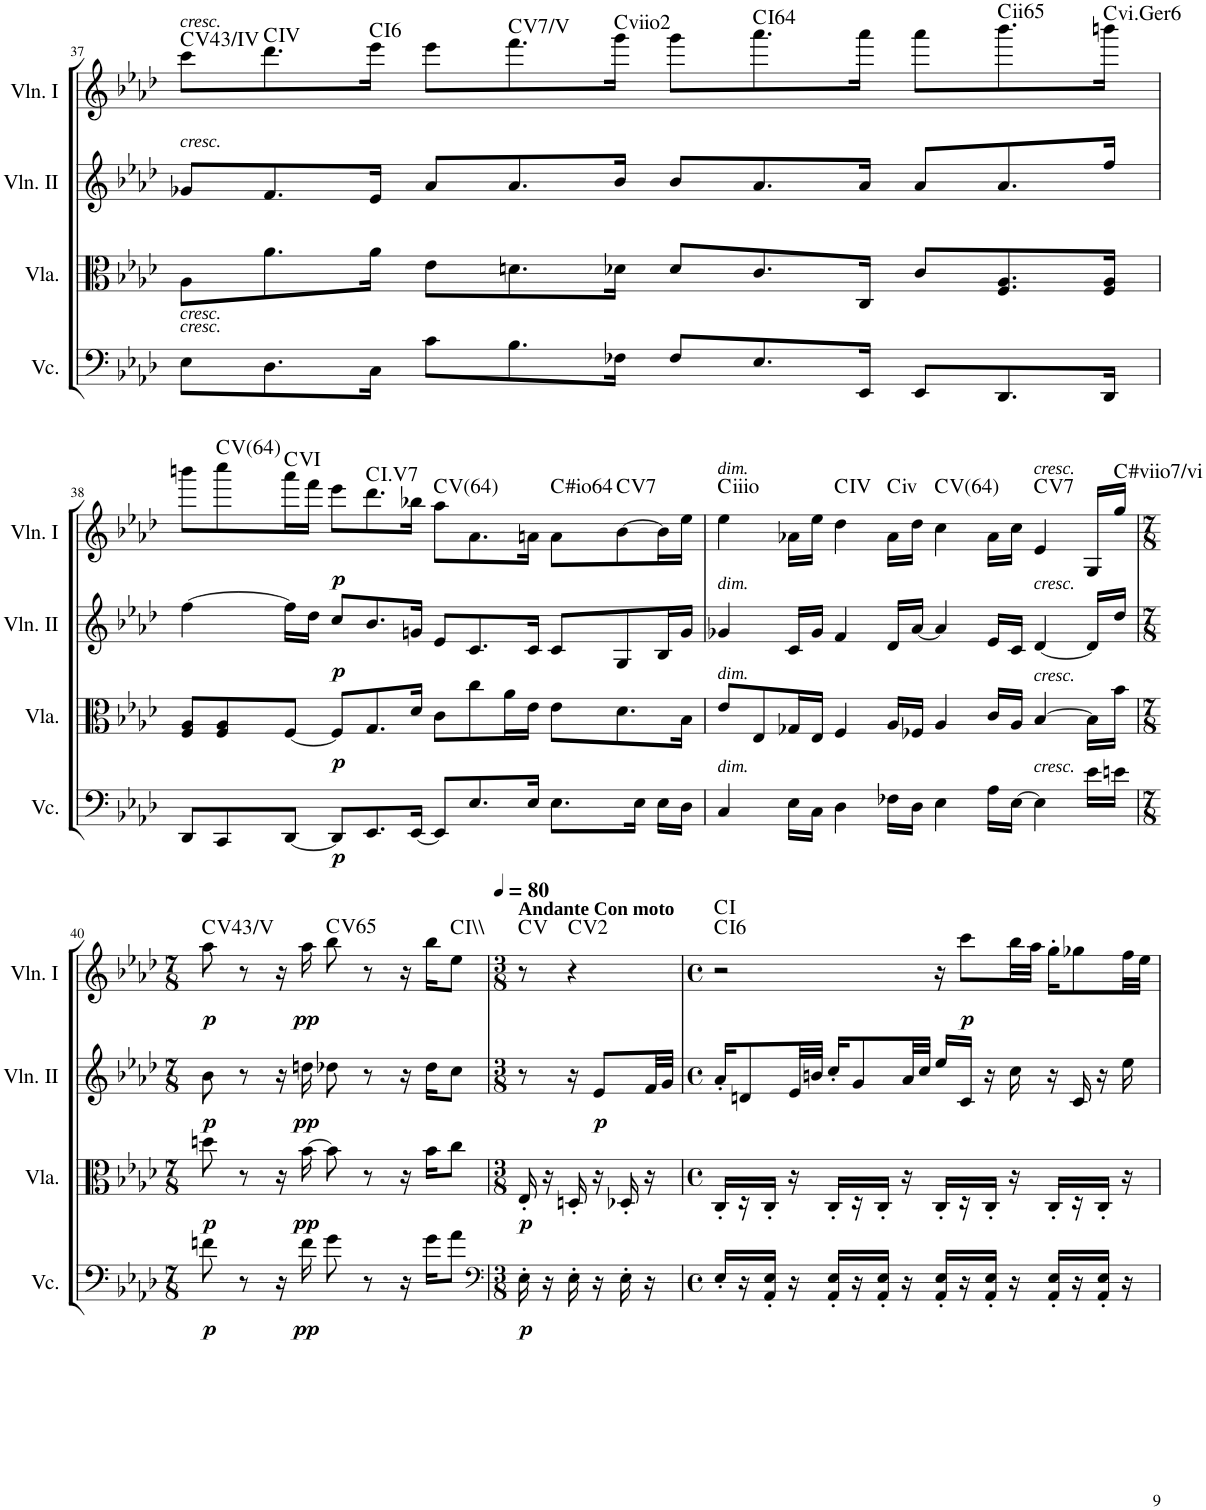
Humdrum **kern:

**kern	**dynam	**kern	**dynam	**kern	**dynam	**kern	**dynam	**harte
*part4	*part4	*part3	*part3	*part2	*part2	*part1	*part1	*part1
*staff4	*staff4	*staff3	*staff3	*staff2	*staff2	*staff1	*staff1	*
*I"Violoncello	*	*I"Viola	*	*I"Violin II	*	*I"Violin I	*	*
*I'Vc.	*	*I'Vla.	*	*I'Vln. II	*	*I'Vln. I	*	*
!!LO:PB:g=z
*clefF4	*	*clefC3	*	*clefG2	*	*clefG2	*	*
*k[b-e-a-d-]	*	*k[b-e-a-d-]	*	*k[b-e-a-d-]	*	*k[b-e-a-d-]	*	*
*A-:	*	*A-:	*	*A-:	*	*A-:	*	*
*M12/8	*	*M12/8	*	*M12/8	*	*M12/8	*	*
=37	=37	=37	=37	=37	=37	=37	=37	=37
!	!	!	!	!	!	!LO:TX:a:i:t=cresc.	!	!
!	!	!	!	!LO:TX:a:i:t=cresc.	!	!	!	!
!LO:TX:a:i:t=cresc.	!	!	!	!	!	!	!	!
!LO:TX:a:i:t=cresc.	!	!	!	!	!	!	!	!LO:H:kt=43/
8E-\L	.	8A-\L	.	8g-X/L	.	8ccc\L	.	C:maj
8.D-\	.	8.a-\	.	8.f/	.	8.ddd-\	.	C:maj
!	!	!	!	!	!	!	!	!LO:H:kt=6
16C\Jk	.	16a-\Jk	.	16e-/Jk	.	16eee-\Jk	.	C:maj6
8c\L	.	8e-\L	.	8a-/L	.	8eee-\L	.	.
!	!	!	!	!	!	!	!	!LO:H:kt=V
8.B-\	.	8.dn\	.	8.a-/	.	8.fff\	.	.
!	!	!	!	!	!	!	!	!LO:H:kt=viio
16F-X\Jk	.	16d-X\Jk	.	16b-/Jk	.	16ggg\Jk	.	.
8F-/L	.	8d-/L	.	8b-/L	.	8ggg\L	.	.
!	!	!	!	!	!	!	!	!LO:H:kt=64
8.E-/	.	8.c/	.	8.a-/	.	8.aaa-\	.	C:maj
16EE-/Jk	.	16C/Jk	.	16a-/Jk	.	16aaa-\Jk	.	.
8EE-/L	.	8c/L	.	8a-/L	.	8aaa-\L	.	.
!	!	!	!	!	!	!	!	!LO:H:kt=ii
8.DD-/	.	8.F/ 8.A-/	.	8.a-/	.	8.bbb-\	.	.
!	!	!	!	!	!	!	!	!LO:H:kt=vi.Ger
16DD-/Jk	.	16F/ 16A-/Jk	.	16ff/Jk	.	16bbbn\Jk	.	.
!!LO:LB:g=z
=38	=38	=38	=38	=38	=38	=38	=38	=38
8DD-/L	.	8F/ 8A-/L	.	[4ff\	.	8bbbn\L	.	.
!	!	!	!	!	!	!	!	!LO:H:kt=64
8CC/	.	8F/ 8A-/	.	.	.	8cccc\	.	C:maj
[8DD-/J	.	[8F/J	.	16ff\LL]	.	16aaa-\L	.	C:maj
.	.	.	.	16dd-\JJ	.	16fff\JJ	.	.
!	!LO:DY:b	!	!LO:DY:b	!	!LO:DY:b	!	!LO:DY:b	!
8DD-/L]	p	8F/L]	p	8cc/L	p	8eee-\L	p	.
!	!	!	!	!	!	!	!	!LO:H:kt=7
8.EE-/	.	8.G/	.	8.b-/	.	8.ddd-\	.	C:7
[16EE-/Jk	.	16d-/Jk	.	16gn/Jk	.	16bb-X\Jk	.	.
!	!	!	!	!	!	!	!	!LO:H:kt=64
8EE-/L]	.	8c\L	.	8e-/L	.	8aa-\L	.	C:maj
8.E-/	.	8cc\	.	8.c/	.	8.a-\	.	.
.	.	16a-\L	.	.	.	.	.	.
16E-/Jk	.	16e-\JJ	.	16c/Jk	.	16an\Jk	.	.
!	!	!	!	!	!	!	!	!LO:H:kt=#io
8.E-\L	.	8e-\L	.	8c/L	.	8a\L	.	.
!	!	!	!	!	!	!	!	!LO:H:kt=7
.	.	8.d-\	.	8G/	.	[8b-\	.	C:7
16E-\Jk	.	.	.	.	.	.	.	.
16E-\LL	.	.	.	16B-/L	.	16b-\L]	.	.
16D-\JJ	.	16B-\Jk	.	16g/JJ	.	16ee-\JJ	.	.
=39	=39	=39	=39	=39	=39	=39	=39	=39
!	!	!	!	!	!	!LO:TX:a:i:t=dim.	!	!
!	!	!	!	!LO:TX:a:i:t=dim.	!	!	!	!
!	!	!LO:TX:a:i:t=dim.	!	!	!	!	!	!
!LO:TX:a:i:t=dim.	!	!	!	!	!	!	!	!LO:H:kt=iiio
4C/	.	8e-/L	.	4g-X/	.	4ee-\	.	.
.	.	8E-/	.	.	.	.	.	.
16E-\LL	.	16G-X/L	.	16c/LL	.	16a-X\LL	.	.
16C\JJ	.	16E-/JJ	.	16g-/JJ	.	16ee-\JJ	.	.
4D-\	.	4F/	.	4f/	.	4dd-\	.	C:maj
!	!	!	!	!	!	!	!	!LO:H:kt=iv
16F-X\LL	.	16A-/LL	.	16d-/LL	.	16a-\LL	.	.
16D-\JJ	.	16F-X/JJ	.	[16a-/JJ	.	16dd-\JJ	.	.
!	!	!	!	!	!	!	!	!LO:H:kt=64
4E-\	.	4A-/	.	4a-/]	.	4cc\	.	C:maj
16A-\LL	.	16c/LL	.	16e-/LL	.	16a-\LL	.	.
[16E-\JJ	.	16A-/JJ	.	16c/JJ	.	16cc\JJ	.	.
!	!	!	!	!	!	!LO:TX:a:i:t=cresc.	!	!
!	!	!	!	!LO:TX:a:i:t=cresc.	!	!	!	!
!	!	!LO:TX:a:i:t=cresc.	!	!	!	!	!	!
!LO:TX:a:i:t=cresc.	!	!	!	!	!	!	!	!LO:H:kt=7
4E-\]	.	[4B-/	.	[4d-/	.	4e-/	.	C:7
16e-\LL	.	16B-\LL]	.	16d-/LL]	.	16G/LL	.	.
!	!	!	!	!	!	!	!	!LO:H:kt=#viio
16en\JJ	.	16b-\JJ	.	16dd-/JJ	.	16gg/JJ	.	.
!!LO:LB:g=z
=40	=40	=40	=40	=40	=40	=40	=40	=40
*M7/8	*	*M7/8	*	*M7/8	*	*M7/8	*	*
!	!LO:DY:b	!	!LO:DY:b	!	!LO:DY:b	!	!LO:DY:b	!LO:H:kt=V
8fn\	p	8ddn\	p	8b-\	p	8aa-\	p	.
8r	.	8r	.	8r	.	8r	.	.
16r	.	16r	.	16r	.	16r	.	.
!	!LO:DY:b	!	!LO:DY:b	!	!LO:DY:b	!	!LO:DY:b	!
16f\	pp	[16b-\	pp	16ddn\	pp	16aa-\	pp	.
!	!	!	!	!	!	!	!	!LO:H:kt=65
8g\	.	8b-\]	.	8dd-X\	.	8bb-\	.	C:maj
8r	.	8r	.	8r	.	8r	.	.
16r	.	16r	.	16r	.	16r	.	.
16g\KL	.	16b-\KL	.	16dd-\KL	.	16bb-\KL	.	.
8a-\J	.	8cc\J	.	8cc\J	.	8ee-\J	.	C:maj
=41	=41	=41	=41	=41	=41	=41	=41	=41
*clefF4	*	*	*	*	*	*	*	*
*M3/8	*	*M3/8	*	*M3/8	*	*M3/8	*	*
*	*	*	*	*	*	*MM80	*	*
!	!	!	!	!	!	!LO:TX:a:B:t=Andante Con moto	!	!
!	!LO:DY:b	!	!LO:DY:b	!	!	!	!	!
16E-'\	p	16E-'/	p	8r	.	8r	.	C:maj
16r	.	16r	.	.	.	.	.	.
16E-'\	.	16Dn'/	.	16r	.	4r	.	C:maj(2)
!	!	!	!	!	!LO:DY:b	!	!	!
16r	.	16r	.	8e-/L	p	.	.	.
16E-'\	.	16D-X'/	.	.	.	.	.	.
16r	.	16r	.	32f/LL	.	.	.	.
.	.	.	.	32g/JJJ	.	.	.	.
=42	=42	=42	=42	=42	=42	=42	=42	=42
*M4/4	*	*M4/4	*	*M4/4	*	*M4/4	*	*
*met(c)	*	*met(c)	*	*met(c)	*	*met(c)	*	*
!	!	!	!	!	!	!	!	!LO:H:n=1:kt=6
16E-'/LL	.	16C'/LL	.	16a-'/KL	.	2r	.	C:maj6 C:maj
16r	.	16r	.	8dn/	.	.	.	.
16AA-/' 16E-/'JJ	.	16C'/JJ	.	.	.	.	.	.
16r	.	16r	.	32e-/LL	.	.	.	.
.	.	.	.	32bn/JJJ	.	.	.	.
16AA-/' 16E-/'LL	.	16C'/LL	.	16cc'/KL	.	.	.	.
16r	.	16r	.	8g/	.	.	.	.
16AA-/' 16E-/'JJ	.	16C'/JJ	.	.	.	.	.	.
16r	.	16r	.	32a-/LL	.	.	.	.
.	.	.	.	32cc/JJJ	.	.	.	.
16AA-/' 16E-/'LL	.	16C'/LL	.	16ee-/LL	.	16r	.	.
!	!	!	!	!	!	!	!LO:DY:b	!
16r	.	16r	.	16c/JJ	.	8ccc\L	p	.
16AA-/' 16E-/'JJ	.	16C'/JJ	.	16r	.	.	.	.
16r	.	16r	.	16cc\	.	32bb-\LL	.	.
.	.	.	.	.	.	32aa-\JJJ	.	.
16AA-/' 16E-/'LL	.	16C'/LL	.	16r	.	16gg'\KL	.	.
16r	.	16r	.	16c/	.	8gg-X\	.	.
16AA-/' 16E-/'JJ	.	16C'/JJ	.	16r	.	.	.	.
16r	.	16r	.	16ee-\	.	32ff\LL	.	.
.	.	.	.	.	.	32ee-\JJJ	.	.
=	=	=	=	=	=	=	=	=
*-	*-	*-	*-	*-	*-	*-	*-	*-
